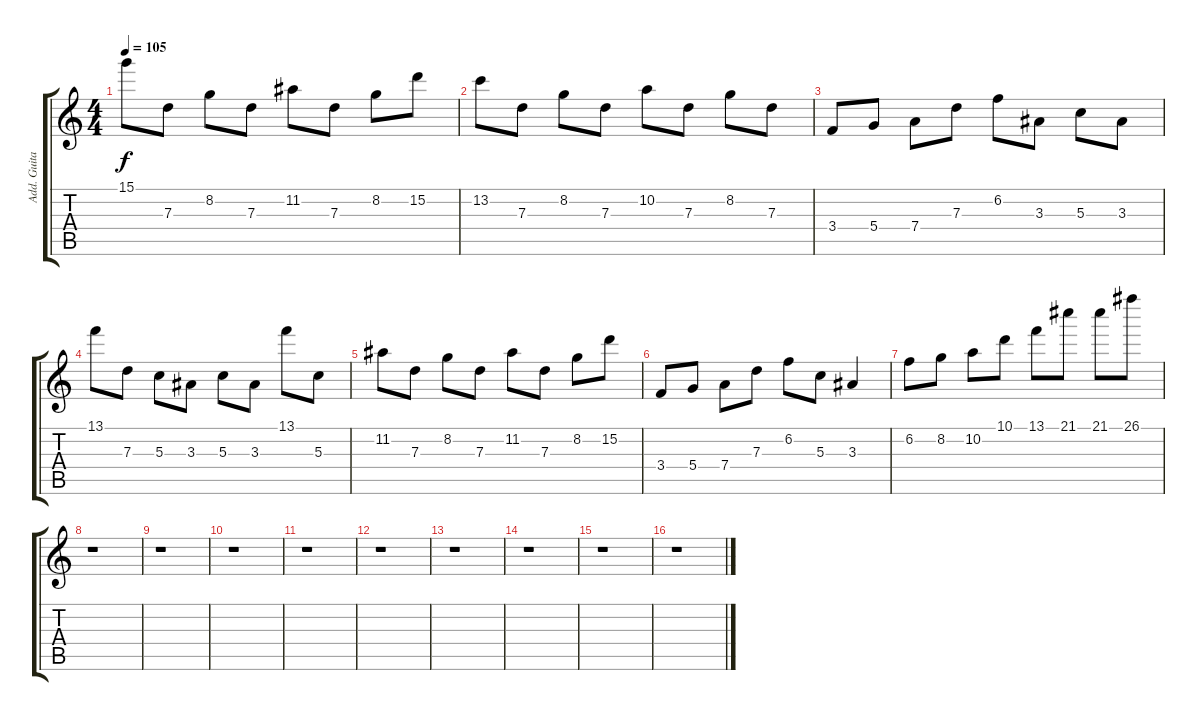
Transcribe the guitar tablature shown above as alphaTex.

\track ("Add. Guitar 1" "Add. Guita") {instrument electricguitarclean}
\staff {score tabs}
\tuning (E4 B3 G3 D3 A2 E2) {hide}
\ts (4 4)
\tempo 105
\clef g2
\ks c
15.1.8{dy f} 7.3.8 8.2.8 7.3.8 11.2.8 7.3.8 8.2.8 15.2.8 |
13.2.8 7.3.8 8.2.8 7.3.8 10.2.8 7.3.8 8.2.8 7.3.8 |
3.4.8 5.4.8 7.4.8 7.3.8 6.2.8 3.3.8 5.3.8 3.3.8 |
13.1.8 7.3.8 5.3.8 3.3.8 5.3.8 3.3.8 13.1.8 5.3.8 |
11.2.8 7.3.8 8.2.8 7.3.8 11.2.8 7.3.8 8.2.8 15.2.8 |
3.4.8 5.4.8 7.4.8 7.3.8 6.2.8 5.3.8 3.3.4 |
6.2.8 8.2.8 10.2.8 10.1.8 13.1.8 21.1.8 21.1.8 26.1.8 |
r.1 |
r.1 |
r.1 |
r.1 |
r.1 |
r.1 |
r.1 |
r.1 |
r.1
